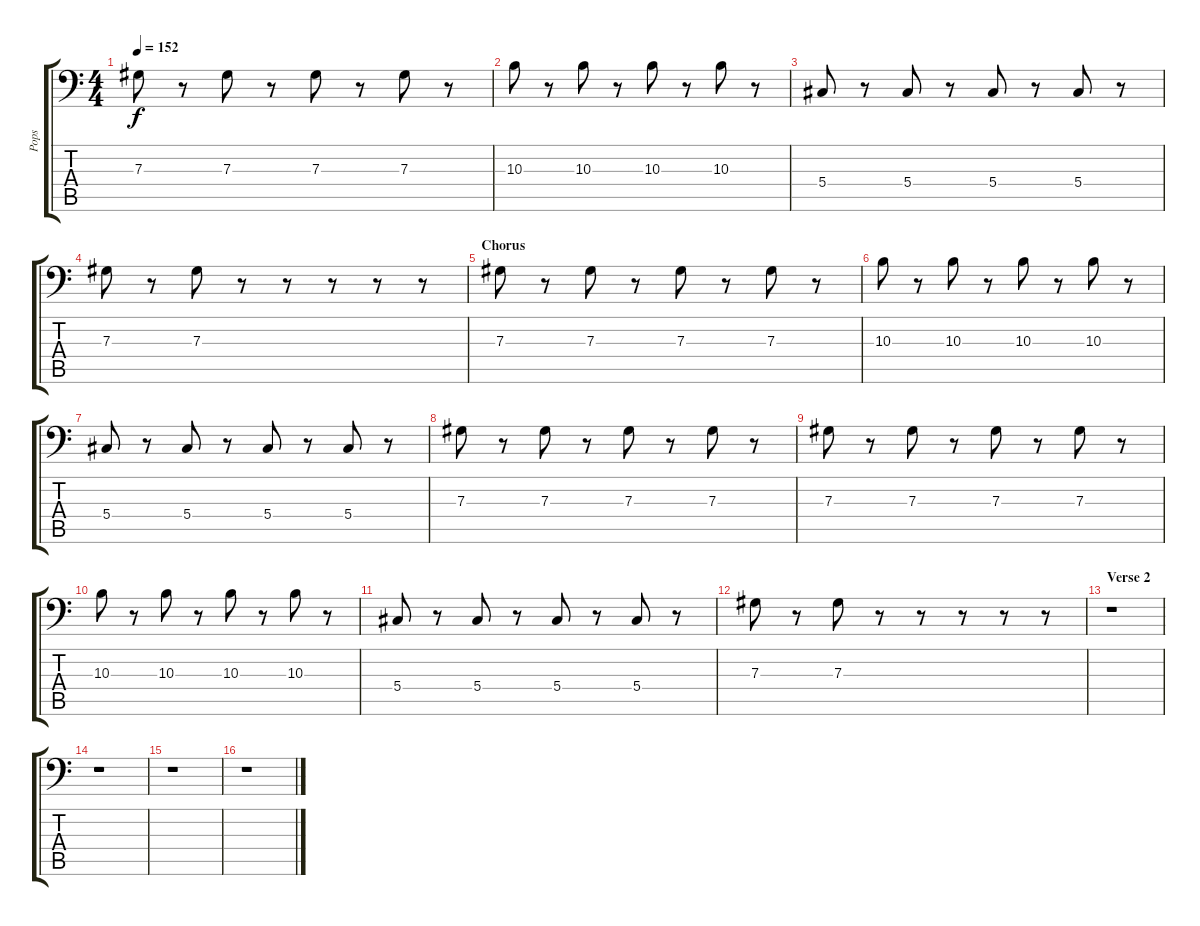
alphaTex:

\track ("Pops" "Pops") {instrument lead6voice}
\staff {score tabs}
\tuning (Bb3 Gb3 Db3 Ab2 Eb2 Ab1) {hide}
\ts (4 4)
\tempo 152
\clef f4
\ks c
7.3.8{dy f} r.8 7.3.8 r.8 7.3.8 r.8 7.3.8 r.8 |
10.3.8 r.8 10.3.8 r.8 10.3.8 r.8 10.3.8 r.8 |
5.4.8 r.8 5.4.8 r.8 5.4.8 r.8 5.4.8 r.8 |
7.3.8 r.8 7.3.8 r.8 r.8 r.8 r.8 r.8 |
\section ("" "Chorus")
7.3.8 r.8 7.3.8 r.8 7.3.8 r.8 7.3.8 r.8 |
10.3.8 r.8 10.3.8 r.8 10.3.8 r.8 10.3.8 r.8 |
5.4.8 r.8 5.4.8 r.8 5.4.8 r.8 5.4.8 r.8 |
7.3.8 r.8 7.3.8 r.8 7.3.8 r.8 7.3.8 r.8 |
7.3.8 r.8 7.3.8 r.8 7.3.8 r.8 7.3.8 r.8 |
10.3.8 r.8 10.3.8 r.8 10.3.8 r.8 10.3.8 r.8 |
5.4.8 r.8 5.4.8 r.8 5.4.8 r.8 5.4.8 r.8 |
7.3.8 r.8 7.3.8 r.8 r.8 r.8 r.8 r.8 |
\section ("" "Verse 2")
r.1 |
r.1 |
r.1 |
r.1
